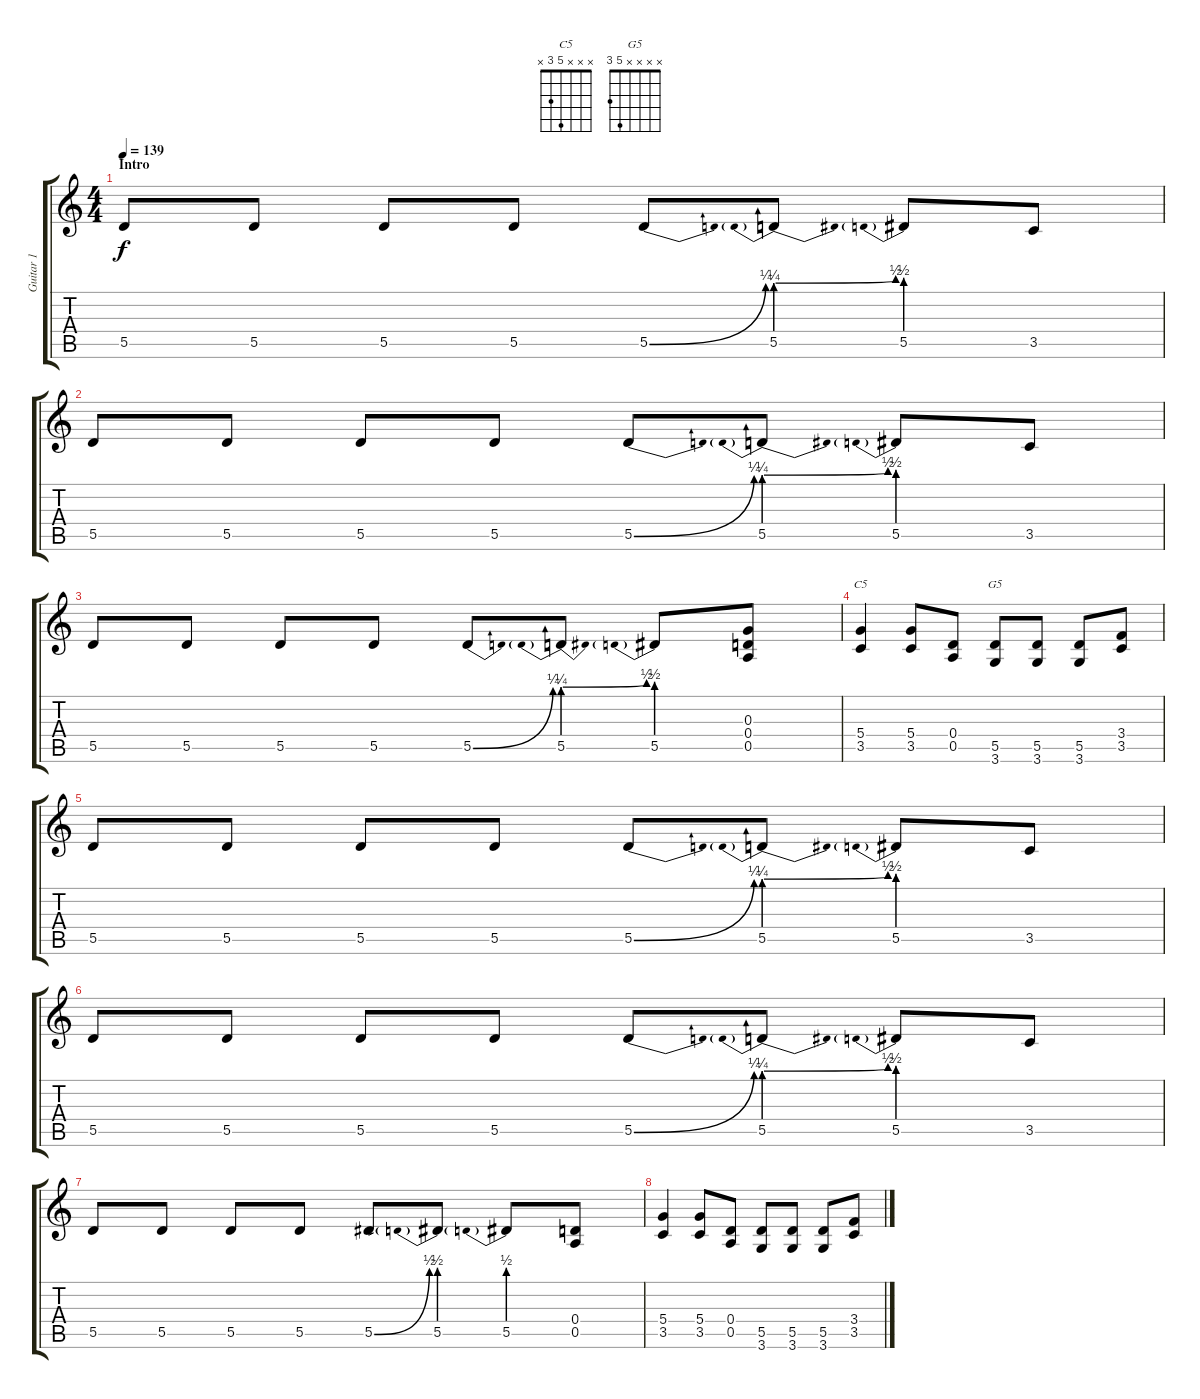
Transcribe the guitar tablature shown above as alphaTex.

\track ("Guitar 1" "Guitar 1") {instrument distortionguitar}
\staff {score tabs}
\tuning (E4 B3 G3 D3 A2 E2) {hide}
\chord ("C5" x x x 5 3 x)
\chord ("G5" x x x x 5 3)
\ts (4 4)
\section ("" "Intro")
\tempo 139
\clef g2
\ks c
5.5.8{dy f instrument distortionguitar} 5.5.8 5.5.8 5.5.8 5.5{be (bend 0 0 60 1)}.8 5.5{be (prebendbend 0 1 60 2)}.8 5.5{be (prebend 0 2 60 2)}.8 3.5.8 |
5.5.8 5.5.8 5.5.8 5.5.8 5.5{be (bend 0 0 60 1)}.8 5.5{be (prebendbend 0 1 60 2)}.8 5.5{be (prebend 0 2 60 2)}.8 3.5.8 |
5.5.8 5.5.8 5.5.8 5.5.8 5.5{be (bend 0 0 60 1)}.8 5.5{be (prebendbend 0 1 60 2)}.8 5.5{be (prebend 0 2 60 2)}.8 (0.3 0.4 0.5).8 |
(5.4 3.5).4{ch "C5"} (5.4 3.5).8 (0.4 0.5).8 (5.5 3.6).8{ch "G5"} (5.5 3.6).8 (5.5 3.6).8 (3.4 3.5).8 |
5.5.8 5.5.8 5.5.8 5.5.8 5.5{be (bend 0 0 60 1)}.8 5.5{be (prebendbend 0 1 60 2)}.8 5.5{be (prebend 0 2 60 2)}.8 3.5.8 |
5.5.8 5.5.8 5.5.8 5.5.8 5.5{be (bend 0 0 60 1)}.8 5.5{be (prebendbend 0 1 60 2)}.8 5.5{be (prebend 0 2 60 2)}.8 3.5.8 |
5.5.8 5.5.8 5.5.8 5.5.8 5.5{be (bend 0 0 60 2)}.8 5.5{be (prebend 0 2 60 2)}.8 5.5{be (prebend 0 2 60 2)}.8 (0.4 0.5).8 |
(5.4 3.5).4 (5.4 3.5).8 (0.4 0.5).8 (5.5 3.6).8 (5.5 3.6).8 (5.5 3.6).8 (3.4 3.5).8
